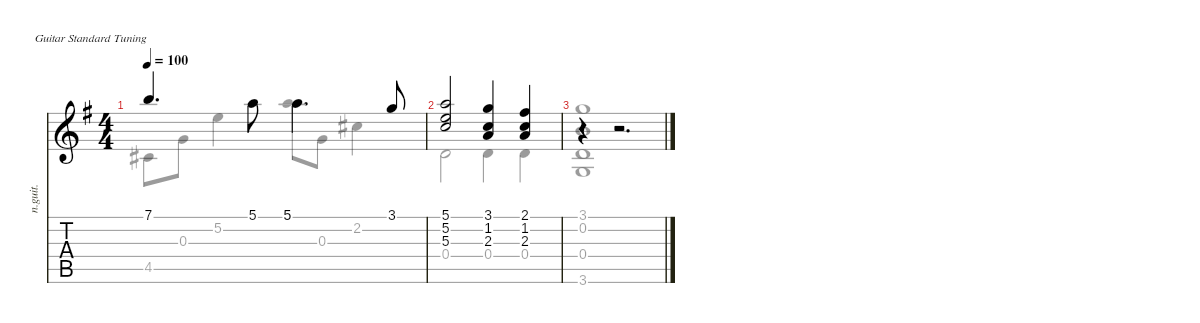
\defaultSystemsLayout 4
\hideDynamics
\bracketExtendMode nobrackets
\otherSystemsTrackNameOrientation horizontal
\track ("音轨 1" "n.guit.") {instrument acousticguitarnylon}
\staff {score tabs}
\tuning (E4 B3 G3 D3 A2 E2)
\voice
\ts (4 4)
\tempo 100
\clef g2
\ks g
7.1.4{d dy f} 5.1.8 5.1.4{d beam invert} 3.1.8 |
(5.1 5.2 5.3).2 (3.1 1.2 2.3).4 (2.1 1.2 2.3).4 |
r.4 r.2{d}
\voice
\clef g2
\ottava regular
\simile none
\ks g
4.5.8{dy f} 0.3.8 5.2.4 5.1.8 0.3.8 2.2.4 |
0.4.2 0.4.4 0.4.4 |
(3.1 0.2 0.4 3.6).1
